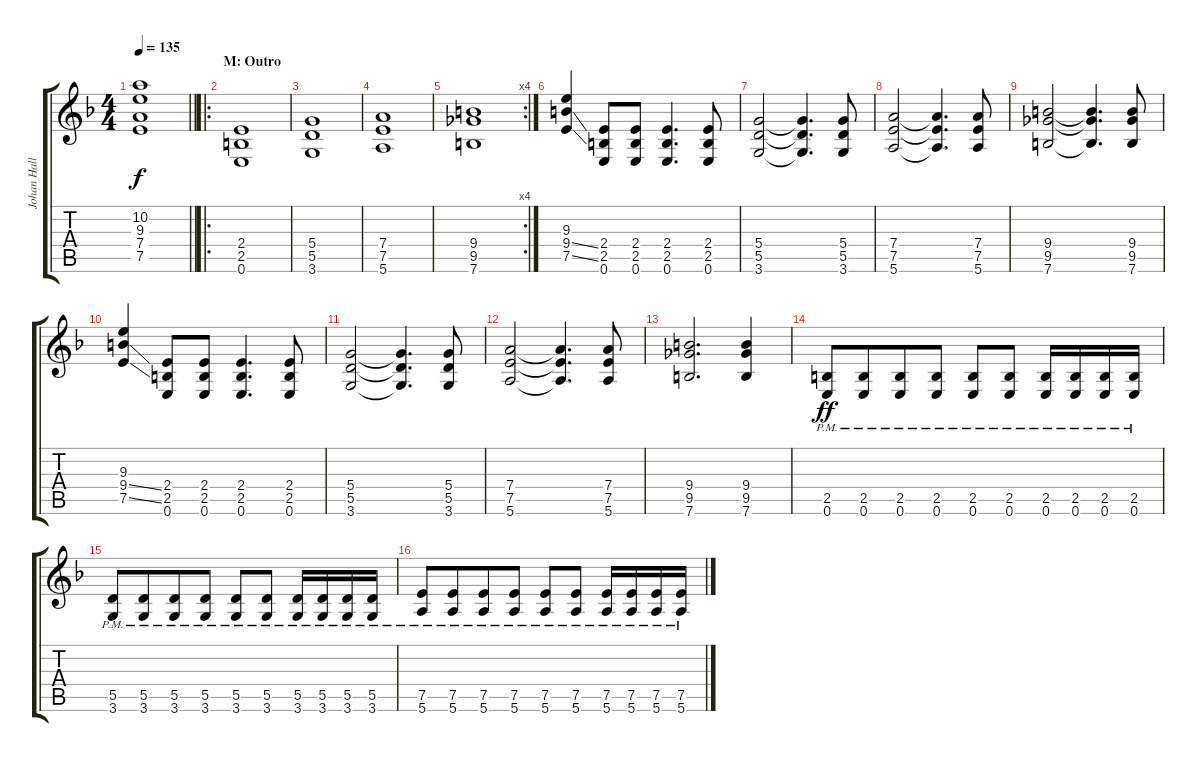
\track ("Johan Hallgren" "Johan Hall") {instrument distortionguitar}
\staff {score tabs}
\tuning (E4 B3 G3 D3 A2 E2) {hide}
\ts (4 4)
\tempo 135
\clef g2
\barLineRight lightlight
\ks dminor
(10.2 9.3 7.4 7.5).1{dy f} |
\ro
\section ("" "M: Outro")
(2.4 2.5 0.6).1 |
(5.4 5.5 3.6).1 |
(7.4 7.5 5.6).1 |
\rc 4
(9.4 9.5 7.6).1 |
(9.3 9.4{ss} 7.5{ss}).4 (2.4 2.5 0.6).8 (2.4 2.5 0.6).8 (2.4 2.5 0.6).4{d} (2.4 2.5 0.6).8 |
(5.4 5.5 3.6).2 (5.4{t} 5.5{t} 3.6{t}).4{d} (5.4 5.5 3.6).8 |
(7.4 7.5 5.6).2 (7.4{t} 7.5{t} 5.6{t}).4{d} (7.4 7.5 5.6).8 |
(9.4 9.5 7.6).2 (9.4{t} 9.5{t} 7.6{t}).4{d} (9.4 9.5 7.6).8 |
(9.3 9.4{ss} 7.5{ss}).4 (2.4 2.5 0.6).8 (2.4 2.5 0.6).8 (2.4 2.5 0.6).4{d} (2.4 2.5 0.6).8 |
(5.4 5.5 3.6).2 (5.4{t} 5.5{t} 3.6{t}).4{d} (5.4 5.5 3.6).8 |
(7.4 7.5 5.6).2 (7.4{t} 7.5{t} 5.6{t}).4{d} (7.4 7.5 5.6).8 |
(9.4 9.5 7.6).2{d} (9.4 9.5 7.6).4 |
(2.5{pm} 0.6{pm}).8{dy ff} (2.5{pm} 0.6{pm}).8{beam merge} (2.5{pm} 0.6{pm}).8 (2.5{pm} 0.6{pm}).8 (2.5{pm} 0.6{pm}).8 (2.5{pm} 0.6{pm}).8 (2.5{pm} 0.6{pm}).16 (2.5{pm} 0.6{pm}).16 (2.5{pm} 0.6{pm}).16 (2.5{pm} 0.6{pm}).16 |
(5.5{pm} 3.6{pm}).8 (5.5{pm} 3.6{pm}).8{beam merge} (5.5{pm} 3.6{pm}).8 (5.5{pm} 3.6{pm}).8 (5.5{pm} 3.6{pm}).8 (5.5{pm} 3.6{pm}).8 (5.5{pm} 3.6{pm}).16 (5.5{pm} 3.6{pm}).16 (5.5{pm} 3.6{pm}).16 (5.5{pm} 3.6{pm}).16 |
(7.5{pm} 5.6{pm}).8 (7.5{pm} 5.6{pm}).8{beam merge} (7.5{pm} 5.6{pm}).8 (7.5{pm} 5.6{pm}).8 (7.5{pm} 5.6{pm}).8 (7.5{pm} 5.6{pm}).8 (7.5{pm} 5.6{pm}).16 (7.5{pm} 5.6{pm}).16 (7.5{pm} 5.6{pm}).16 (7.5{pm} 5.6{pm}).16
